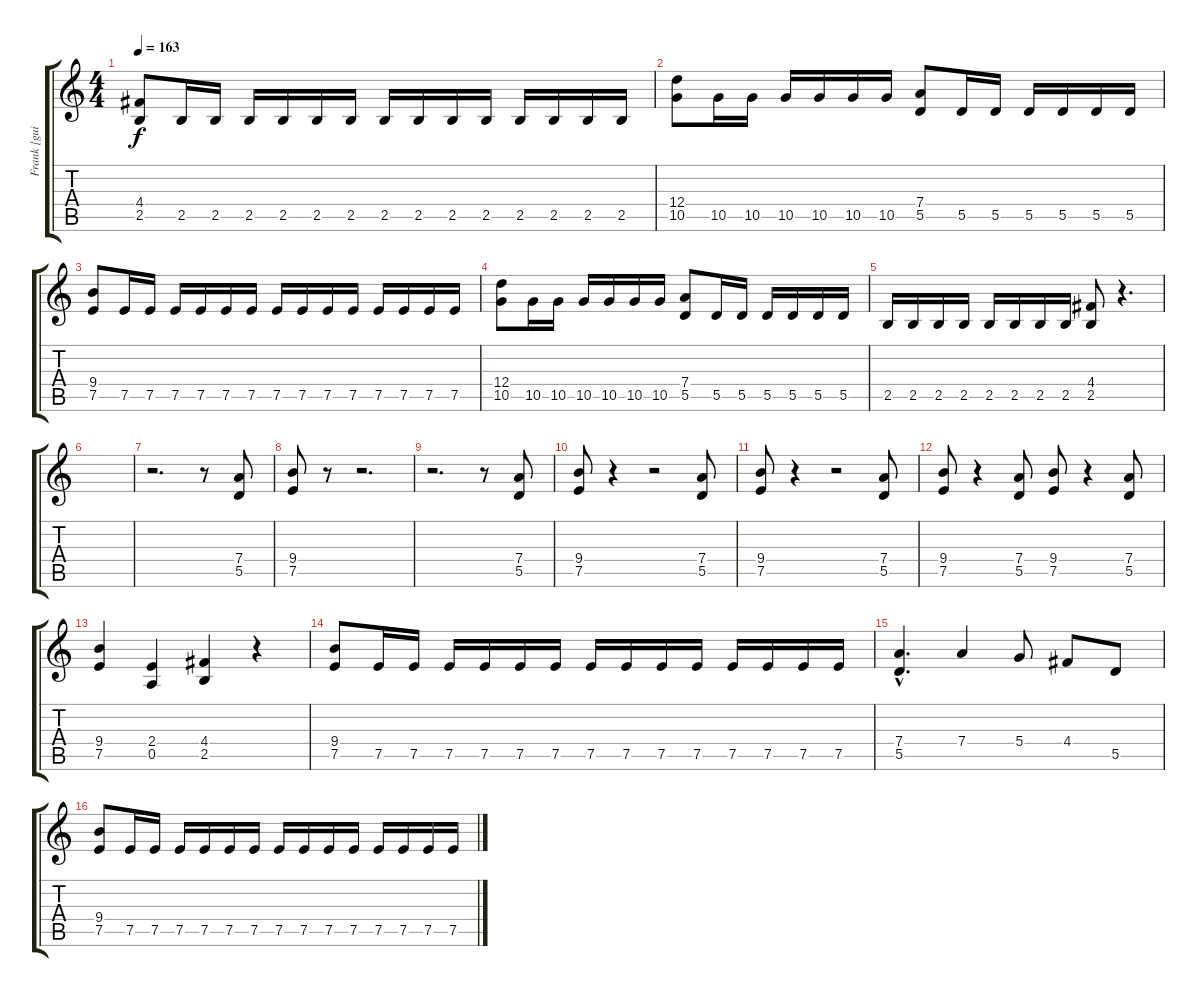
\track ("Frank [guitarra]" "Frank [gui") {instrument overdrivenguitar}
\staff {score tabs}
\tuning (E4 B3 G3 D3 A2 E2) {hide}
\ts (4 4)
\tempo 163
\clef g2
\ks c
(4.4 2.5).8{dy f} 2.5.16 2.5.16 2.5.16 2.5.16 2.5.16 2.5.16 2.5.16 2.5.16 2.5.16 2.5.16 2.5.16 2.5.16 2.5.16 2.5.16 |
(12.4 10.5).8 10.5.16 10.5.16 10.5.16 10.5.16 10.5.16 10.5.16 (7.4 5.5).8 5.5.16 5.5.16 5.5.16 5.5.16 5.5.16 5.5.16 |
(9.4 7.5).8 7.5.16 7.5.16 7.5.16 7.5.16 7.5.16 7.5.16 7.5.16 7.5.16 7.5.16 7.5.16 7.5.16 7.5.16 7.5.16 7.5.16 |
(12.4 10.5).8 10.5.16 10.5.16 10.5.16 10.5.16 10.5.16 10.5.16 (7.4 5.5).8 5.5.16 5.5.16 5.5.16 5.5.16 5.5.16 5.5.16 |
2.5.16 2.5.16 2.5.16 2.5.16 2.5.16 2.5.16 2.5.16 2.5.16 (4.4 2.5).8 r.4{d} |
|
r.2{d} r.8 (7.4 5.5).8 |
(9.4 7.5).8 r.8 r.2{d} |
r.2{d} r.8 (7.4 5.5).8 |
(9.4 7.5).8 r.4 r.2 (7.4 5.5).8 |
(9.4 7.5).8 r.4 r.2 (7.4 5.5).8 |
(9.4 7.5).8 r.4 (7.4 5.5).8 (9.4 7.5).8 r.4 (7.4 5.5).8 |
(9.4 7.5).4 (2.4 0.5).4 (4.4 2.5).4 r.4 |
(9.4 7.5).8 7.5.16 7.5.16 7.5.16 7.5.16 7.5.16 7.5.16 7.5.16 7.5.16 7.5.16 7.5.16 7.5.16 7.5.16 7.5.16 7.5.16 |
(7.4{hac} 5.5{hac}).4{d} 7.4.4 5.4.8 4.4.8 5.5.8 |
(9.4 7.5).8 7.5.16 7.5.16 7.5.16 7.5.16 7.5.16 7.5.16 7.5.16 7.5.16 7.5.16 7.5.16 7.5.16 7.5.16 7.5.16 7.5.16
